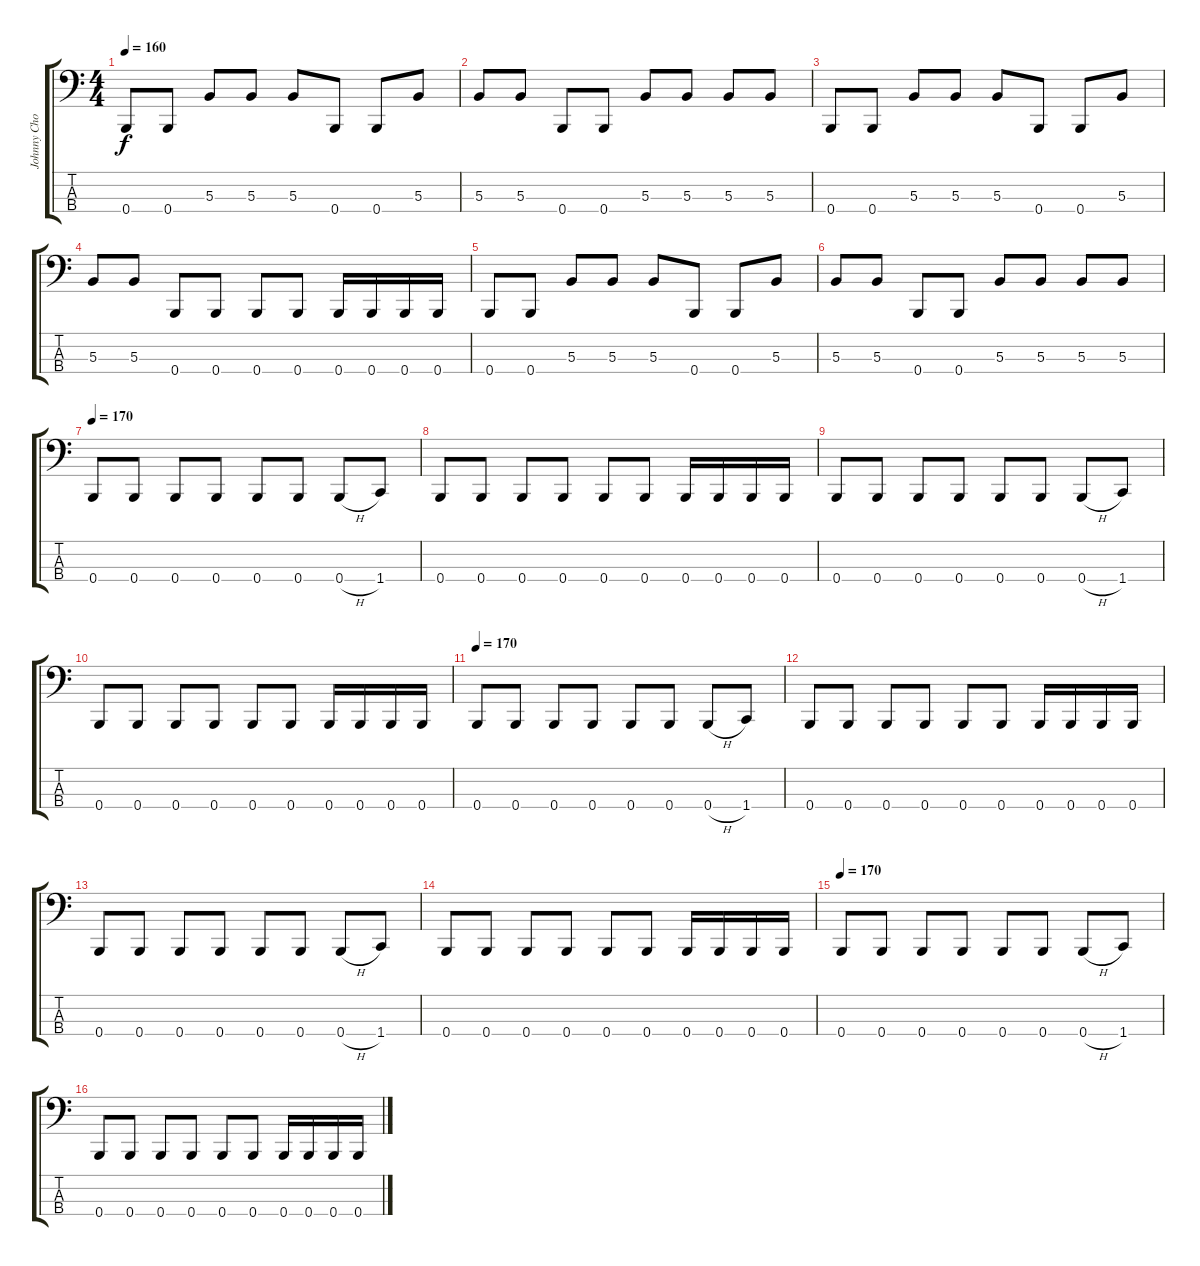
\track ("Johnny Chow" "Johnny Cho") {instrument electricbasspick}
\staff {score tabs}
\tuning (E2 B1 Gb1 B0) {hide}
\ts (4 4)
\tempo 160
\clef f4
\ks c
0.4.8{dy f} 0.4.8 5.3.8 5.3.8 5.3.8 0.4.8 0.4.8 5.3.8 |
5.3.8 5.3.8 0.4.8 0.4.8 5.3.8 5.3.8 5.3.8 5.3.8 |
0.4.8 0.4.8 5.3.8 5.3.8 5.3.8 0.4.8 0.4.8 5.3.8 |
5.3.8 5.3.8 0.4.8 0.4.8 0.4.8 0.4.8 0.4.16 0.4.16 0.4.16 0.4.16 |
0.4.8 0.4.8 5.3.8 5.3.8 5.3.8 0.4.8 0.4.8 5.3.8 |
5.3.8 5.3.8 0.4.8 0.4.8 5.3.8 5.3.8 5.3.8 5.3.8 |
\tempo 170
0.4.8 0.4.8 0.4.8 0.4.8 0.4.8 0.4.8 0.4{h}.8 1.4.8 |
0.4.8 0.4.8 0.4.8 0.4.8 0.4.8 0.4.8 0.4.16 0.4.16 0.4.16 0.4.16 |
0.4.8 0.4.8 0.4.8 0.4.8 0.4.8 0.4.8 0.4{h}.8 1.4.8 |
0.4.8 0.4.8 0.4.8 0.4.8 0.4.8 0.4.8 0.4.16 0.4.16 0.4.16 0.4.16 |
\tempo 170
0.4.8 0.4.8 0.4.8 0.4.8 0.4.8 0.4.8 0.4{h}.8 1.4.8 |
0.4.8 0.4.8 0.4.8 0.4.8 0.4.8 0.4.8 0.4.16 0.4.16 0.4.16 0.4.16 |
0.4.8 0.4.8 0.4.8 0.4.8 0.4.8 0.4.8 0.4{h}.8 1.4.8 |
0.4.8 0.4.8 0.4.8 0.4.8 0.4.8 0.4.8 0.4.16 0.4.16 0.4.16 0.4.16 |
\tempo 170
0.4.8 0.4.8 0.4.8 0.4.8 0.4.8 0.4.8 0.4{h}.8 1.4.8 |
0.4.8 0.4.8 0.4.8 0.4.8 0.4.8 0.4.8 0.4.16 0.4.16 0.4.16 0.4.16
